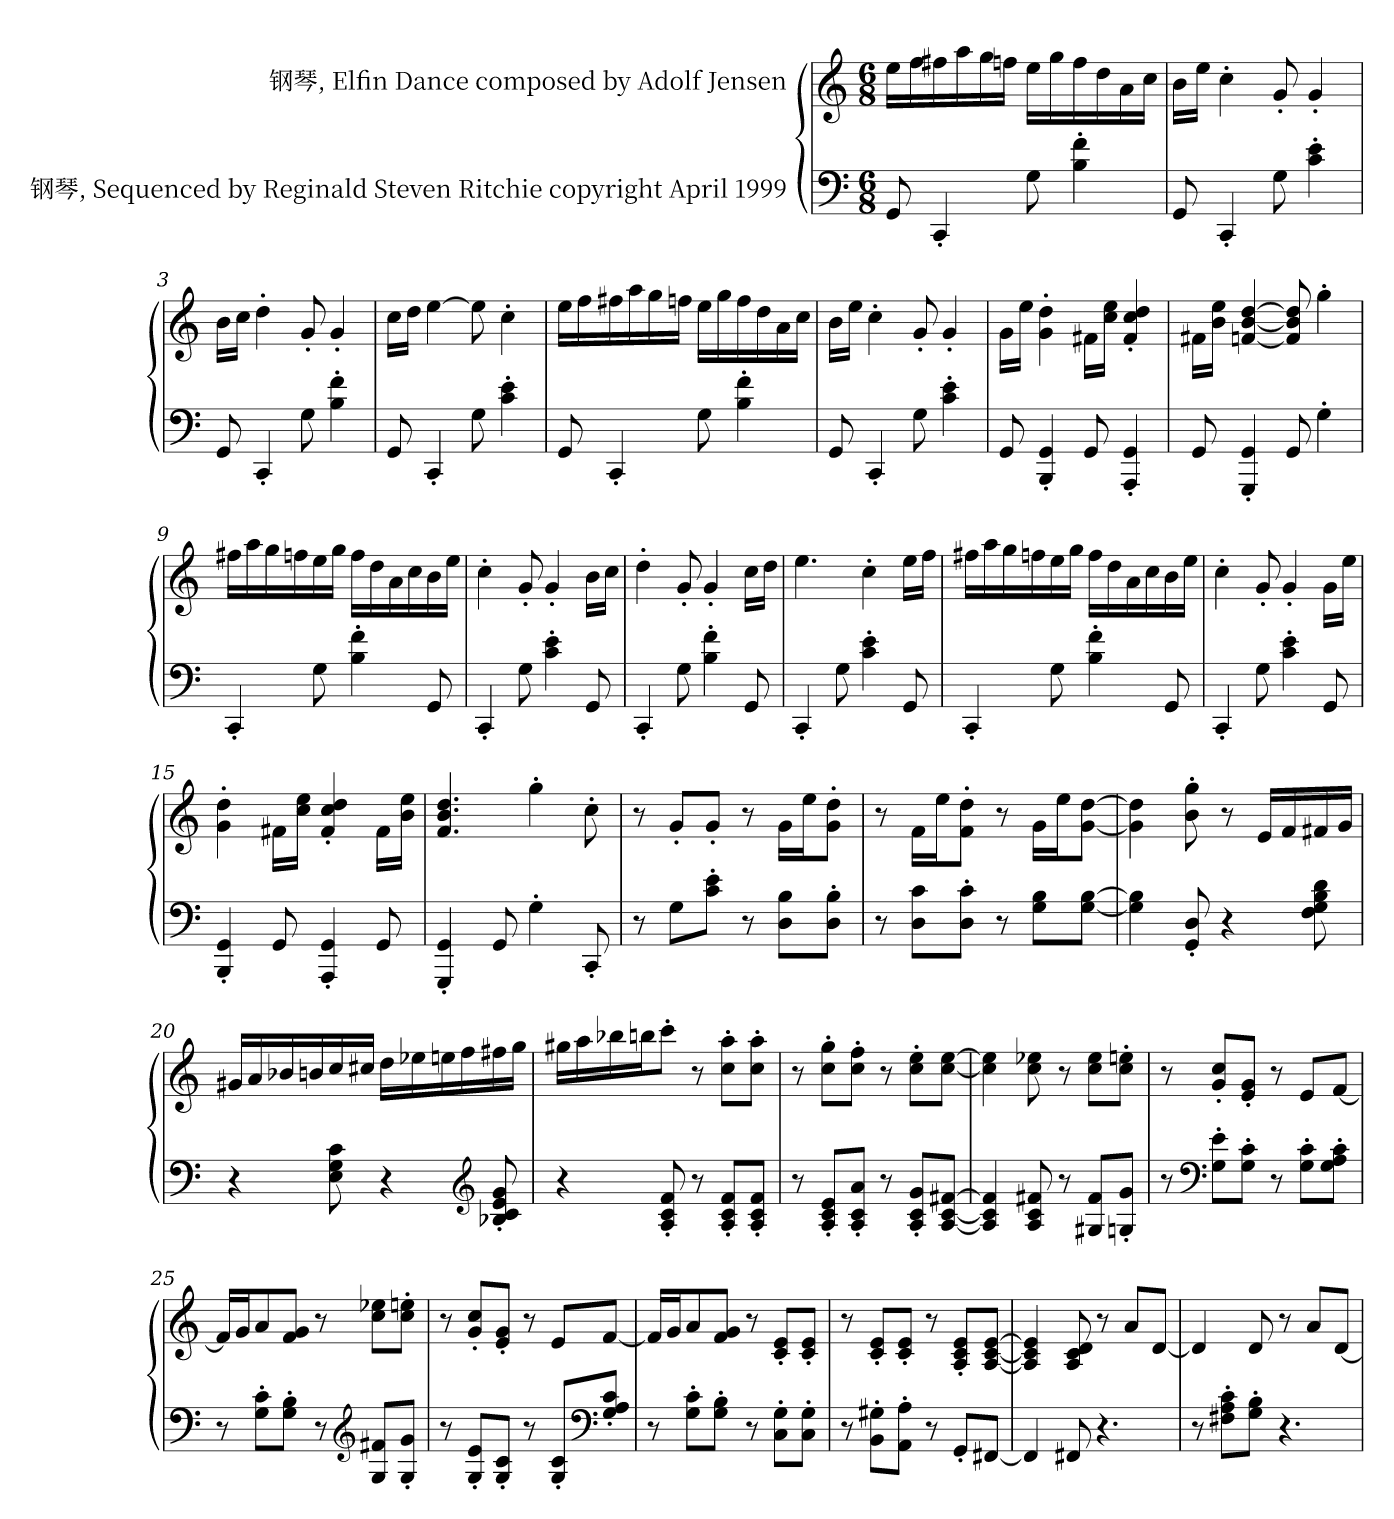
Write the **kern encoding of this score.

**kern	**kern
*part2	*part1
*staff2	*staff1
*I"钢琴, Sequenced by Reginald Steven Ritchie copyright April 1999	*I"钢琴, Elfin Dance  composed by Adolf Jensen
*clefF4	*clefG2
*k[]	*k[]
*M6/8	*M6/8
*MM145	*MM145
=1	=1
8GG/	16ee\LL
.	16ff\
4CC'/	16ff#X\
.	16aa\
.	16gg\
.	16ffn\JJ
8G\	16ee\LL
.	16gg\
4B\' 4f\'	16ff\
.	16dd\
.	16a\
.	16cc\JJ
!!LO:LB:g=z
=2	=2
8GG/	16b\LL
.	16ee\JJ
4CC'/	4cc'\
8G\	8g'/
4c\' 4e\'	4g'/
=3	=3
8GG/	16b\LL
.	16cc\JJ
4CC'/	4dd'\
8G\	8g'/
4B\' 4f\'	4g'/
=4	=4
8GG/	16cc\LL
.	16dd\JJ
4CC'/	[4ee\
8G\	8ee\]
4c\' 4e\'	4cc'\
=5	=5
8GG/	16ee\LL
.	16ff\
4CC'/	16ff#X\
.	16aa\
.	16gg\
.	16ffn\JJ
8G\	16ee\LL
.	16gg\
4B\' 4f\'	16ff\
.	16dd\
.	16a\
.	16cc\JJ
=6	=6
8GG/	16b\LL
.	16ee\JJ
4CC'/	4cc'\
8G\	8g'/
4c\' 4e\'	4g'/
!!LO:LB:g=z
=7	=7
8GG/	16g\LL
.	16ee\JJ
4BBB/' 4GG/'	4g\' 4dd\'
8GG/	16f#X\LL
.	16cc\ 16ee\JJ
4AAA/' 4GG/'	4f#/' 4cc/' 4dd/'
=8	=8
8GG/	16f#X\LL
.	16b\ 16ee\JJ
4GGG/' 4GG/'	[4fn/ [4b/ [4dd/
8GG/	8f/] 8b/] 8dd/]
4G'\	4gg'\
=9	=9
4CC'/	16ff#X\LL
.	16aa\
.	16gg\
.	16ffn\
8G\	16ee\
.	16gg\JJ
4B\' 4f\'	16ff\LL
.	16dd\
.	16a\
.	16cc\
8GG/	16b\
.	16ee\JJ
=10	=10
4CC'/	4cc'\
8G\	8g'/
4c\' 4e\'	4g'/
8GG/	16b\LL
.	16cc\JJ
=11	=11
4CC'/	4dd'\
8G\	8g'/
4B\' 4f\'	4g'/
8GG/	16cc\LL
.	16dd\JJ
!!LO:LB:g=z
=12	=12
4CC'/	4.ee\
8G\	.
4c\' 4e\'	4cc'\
8GG/	16ee\LL
.	16ff\JJ
=13	=13
4CC'/	16ff#X\LL
.	16aa\
.	16gg\
.	16ffn\
8G\	16ee\
.	16gg\JJ
4B\' 4f\'	16ff\LL
.	16dd\
.	16a\
.	16cc\
8GG/	16b\
.	16ee\JJ
=14	=14
4CC'/	4cc'\
8G\	8g'/
4c\' 4e\'	4g'/
8GG/	16g\LL
.	16ee\JJ
=15	=15
4BBB/' 4GG/'	4g\' 4dd\'
8GG/	16f#X\LL
.	16cc\ 16ee\JJ
4AAA/' 4GG/'	4f#/' 4cc/' 4dd/'
8GG/	16f#\LL
.	16b\ 16ee\JJ
=16	=16
4GGG/' 4GG/'	4.f/ 4.b/ 4.dd/
8GG/	.
4G'\	4gg'\
8CC'/	8cc'\
!!LO:LB:g=z
=17	=17
8r	8r
8G\L	8g'/L
8c\' 8e\'J	8g'/J
8r	8r
8D\ 8B\L	16g\LL
.	16ee\J
8D\' 8B\'J	8g\' 8dd\'J
=18	=18
8r	8r
8D\ 8c\L	16f\LL
.	16ee\J
8D\' 8c\'J	8f\' 8dd\'J
8r	8r
8G\ 8B\L	16g\LL
.	16ee\J
[8G\ [8B\J	[8g\ [8dd\J
=19	=19
4G\] 4B\]	4g\] 4dd\]
8GG/' 8D/'	8b\' 8gg\'
4r	8r
.	16e/LL
.	16f/
8F\ 8G\ 8B\ 8d\	16f#X/
.	16g/JJ
=20	=20
4r	16g#X/LL
.	16a/
.	16b-X/
.	16bn/
8E\ 8G\ 8c\	16cc/
.	16cc#X/JJ
4r	16dd\LL
.	16ee-X\
.	16een\
.	16ff\
*clefG2	*
8B-X/' 8c/' 8e/' 8g/'	16ff#X\
.	16gg\JJ
!!LO:LB:g=z
=21	=21
4r	16gg#X\LL
.	16aa\
.	16bb-X\
.	16bbn\J
8A/' 8c/' 8f/'	8ccc'\J
8r	8r
8A/' 8c/' 8f/'L	8cc\' 8aa\'L
8A/' 8c/' 8f/'J	8cc\' 8aa\'J
=22	=22
8r	8r
8A/' 8c/' 8e/'L	8cc\' 8gg\'L
8A/' 8c/' 8a/'J	8cc\' 8ff\'J
8r	8r
8A/' 8c/' 8g/'L	8cc\' 8ee\'L
[8A/ [8c/ [8f#X/J	[8cc\ [8ee\J
=23	=23
4A/] 4c/] 4f#/]	4cc\] 4ee\]
8A/ 8c/ 8f#X/	8cc\ 8ee-X\
8r	8r
8G#X/ 8f#/L	8cc\ 8ee-\L
8Gn/' 8g/'J	8cc\' 8een\'J
=24	=24
8r	8r
*clefF4	*
8G\' 8e\'L	8g/' 8cc/'L
8G\' 8c\'J	8e/' 8g/'J
8r	8r
8G\' 8c\'L	8e/L
8G\' 8A\' 8c\'J	[8f/J
!!LO:PB:g=z
=25	=25
8r	16f/LL]
.	16g/J
8G\' 8c\'L	8a/
8G\' 8B\'J	8f/ 8g/J
8r	8r
*clefG2	*
8G/ 8f#X/L	8cc\ 8ee-X\L
8G/' 8g/'J	8cc\' 8een\'J
=26	=26
8r	8r
8G/' 8e/'L	8g/' 8cc/'L
8G/' 8c/'J	8e/' 8g/'J
8r	8r
8G/' 8c/'L	8e/L
*clefF4	*
8G/' 8A/' 8c/'J	[8f/J
=27	=27
8r	16f/LL]
.	16g/J
8G\' 8c\'L	8a/
8G\' 8B\'J	8f/ 8g/J
8r	8r
8C\' 8G\'L	8c/' 8e/'L
8C\' 8G\'J	8c/' 8e/'J
=28	=28
8r	8r
8BB\' 8G#X\'L	8c/' 8e/'L
8AA\' 8A\'J	8c/' 8e/'J
8r	8r
8GG'/L	8A/' 8c/' 8e/'L
[8FF#X/J	[8A/ [8c/ [8e/J
=29	=29
4FF#/]	4A/] 4c/] 4e/]
8FF#X/	8A/ 8c/ 8d/
4.r	8r
.	8a/L
.	[8d/J
!!LO:LB:g=z
=30	=30
8r	4d/]
8F#X\' 8A\' 8c\'L	.
8G\' 8B\'J	8d/
4.r	8r
.	8a/L
.	[8d/J
=	=
*-	*-
